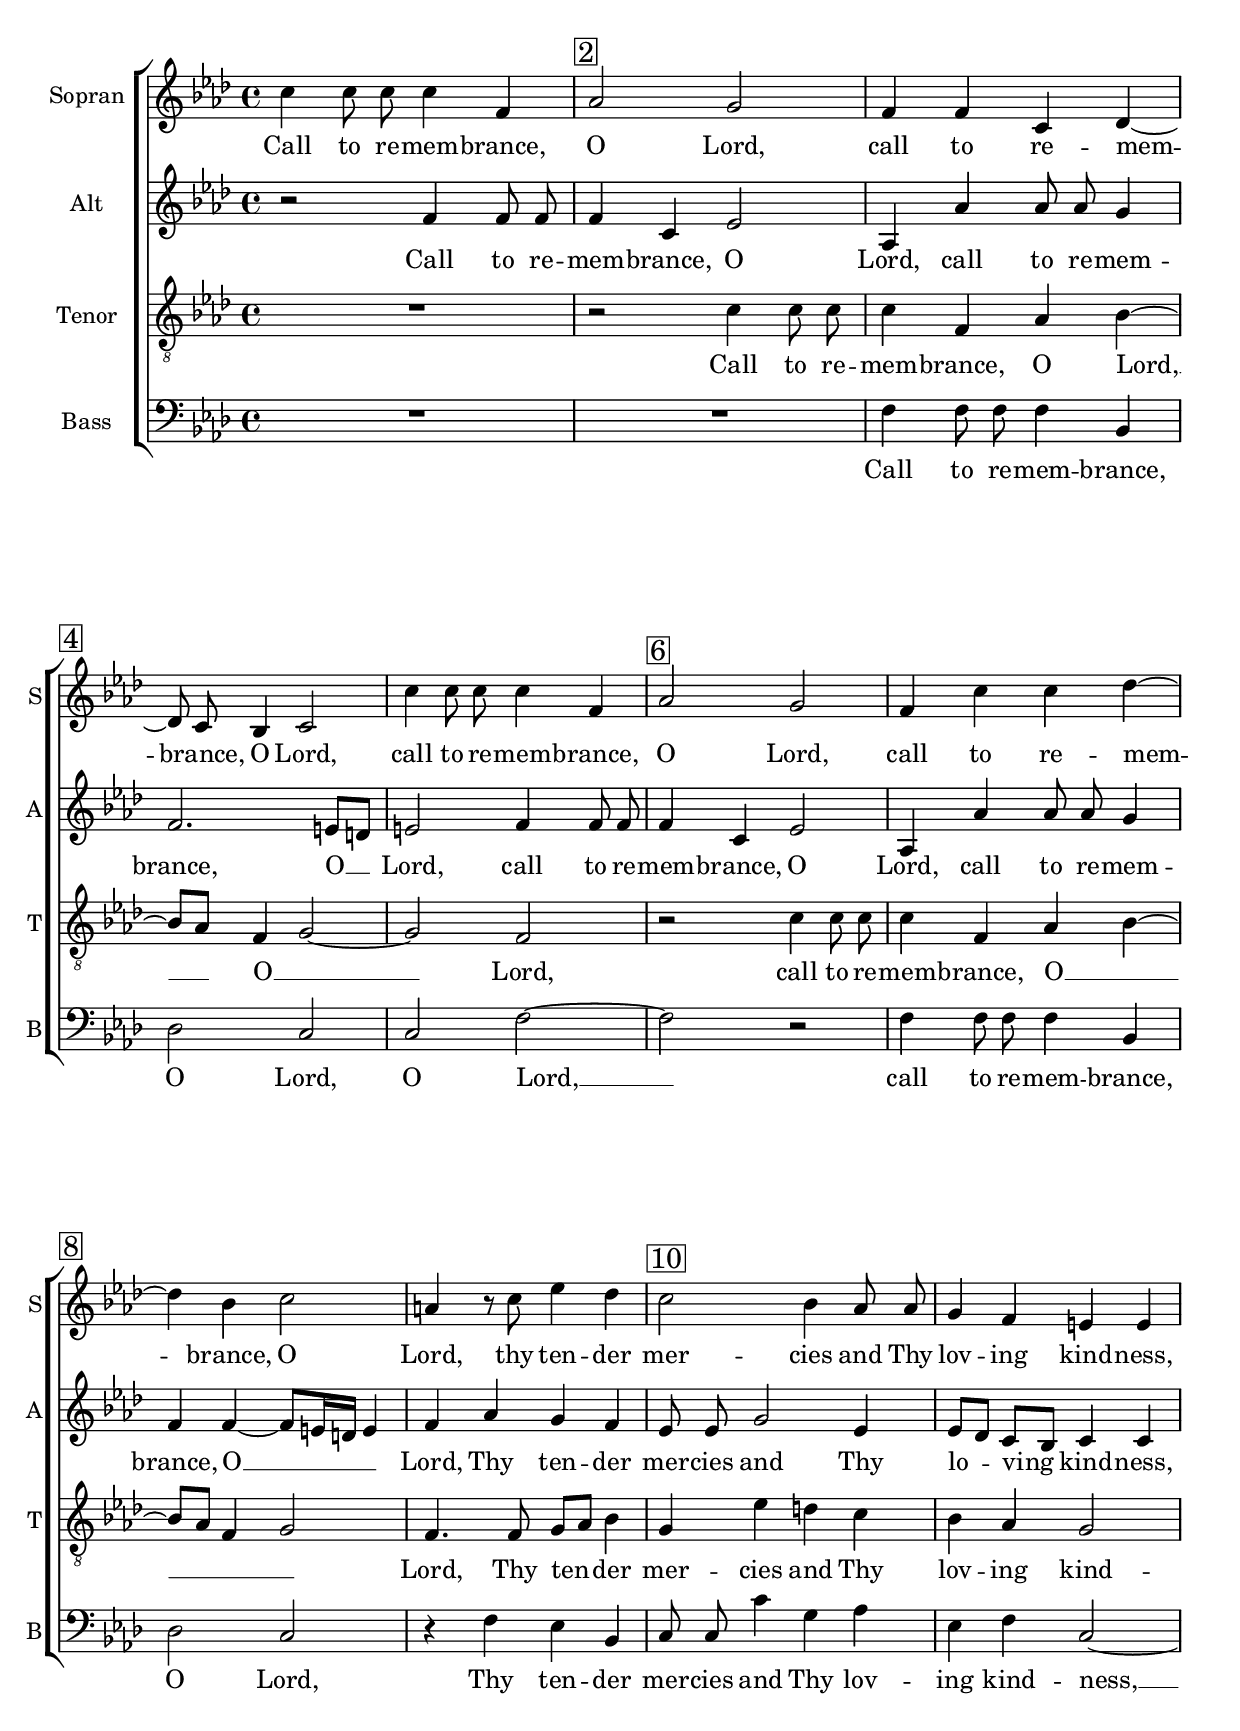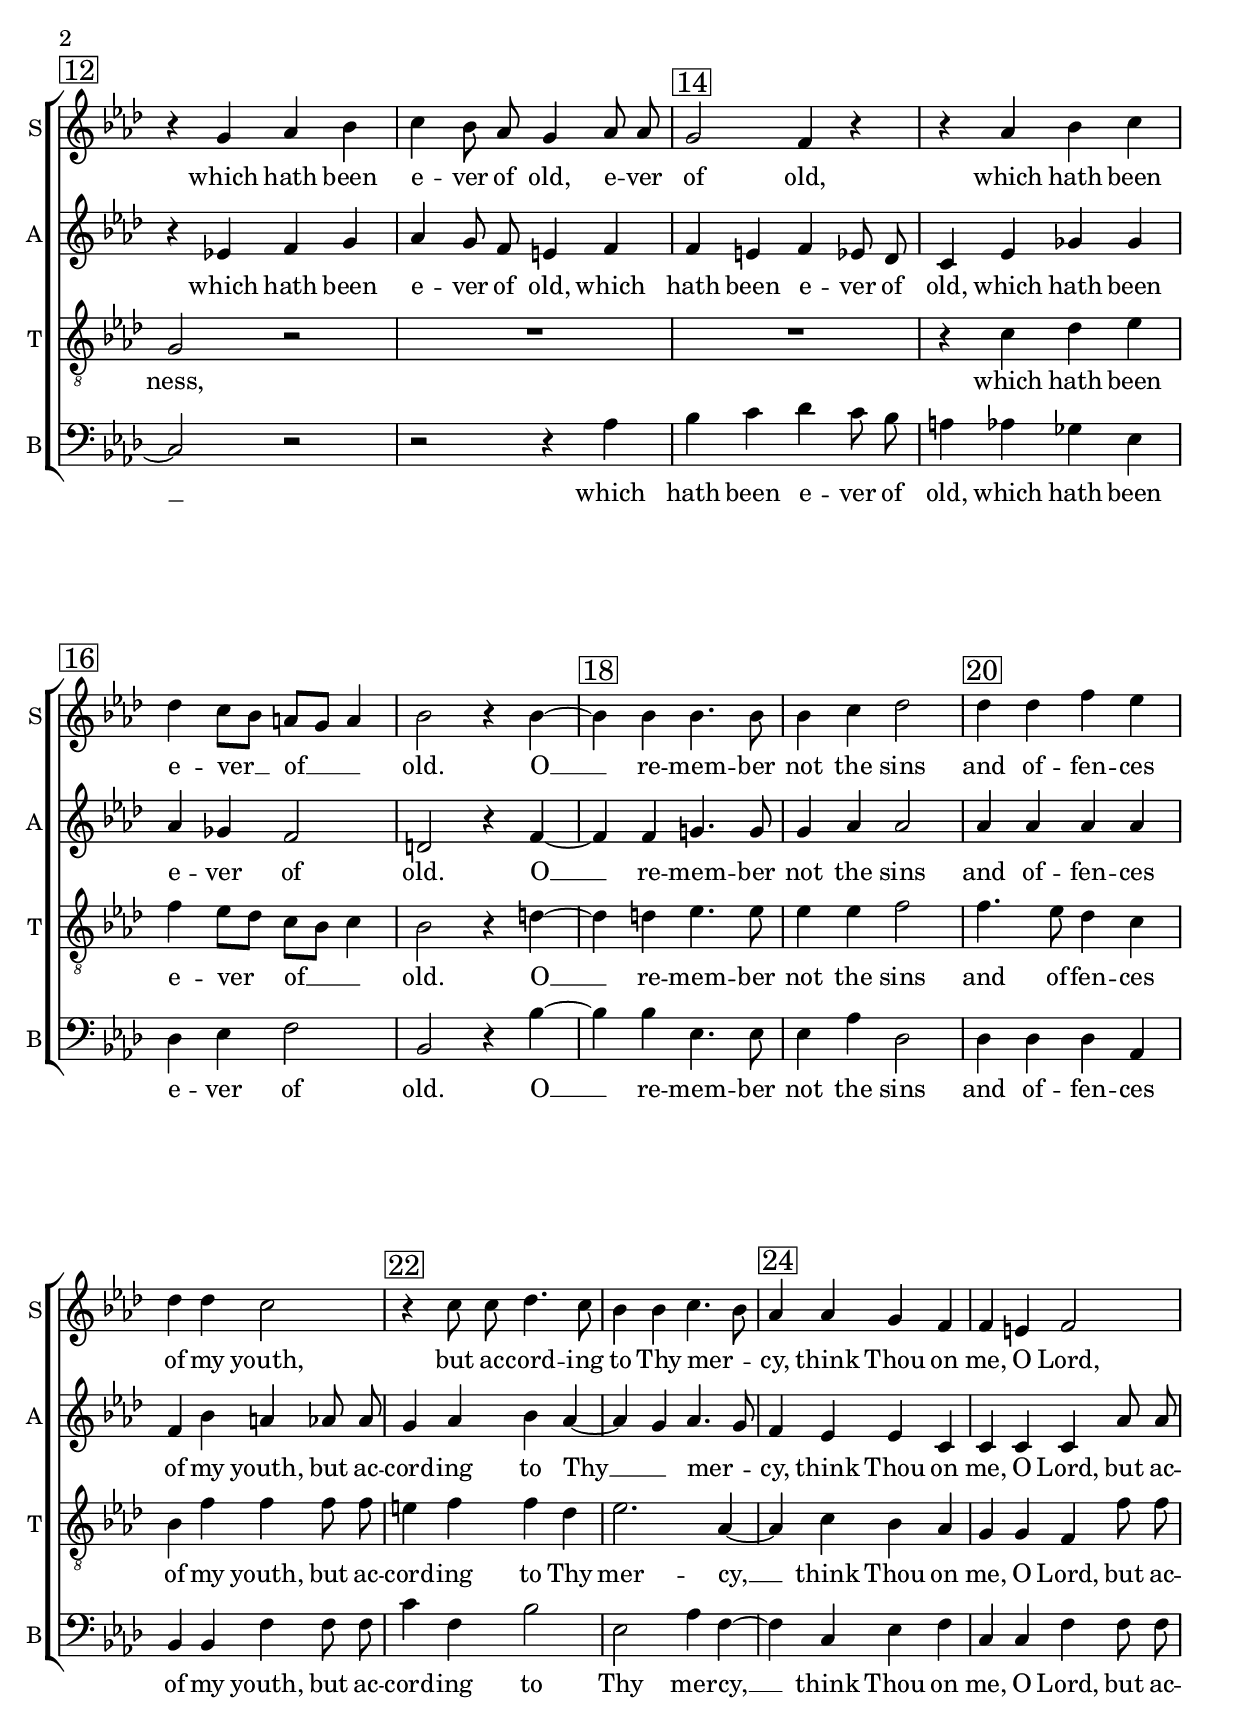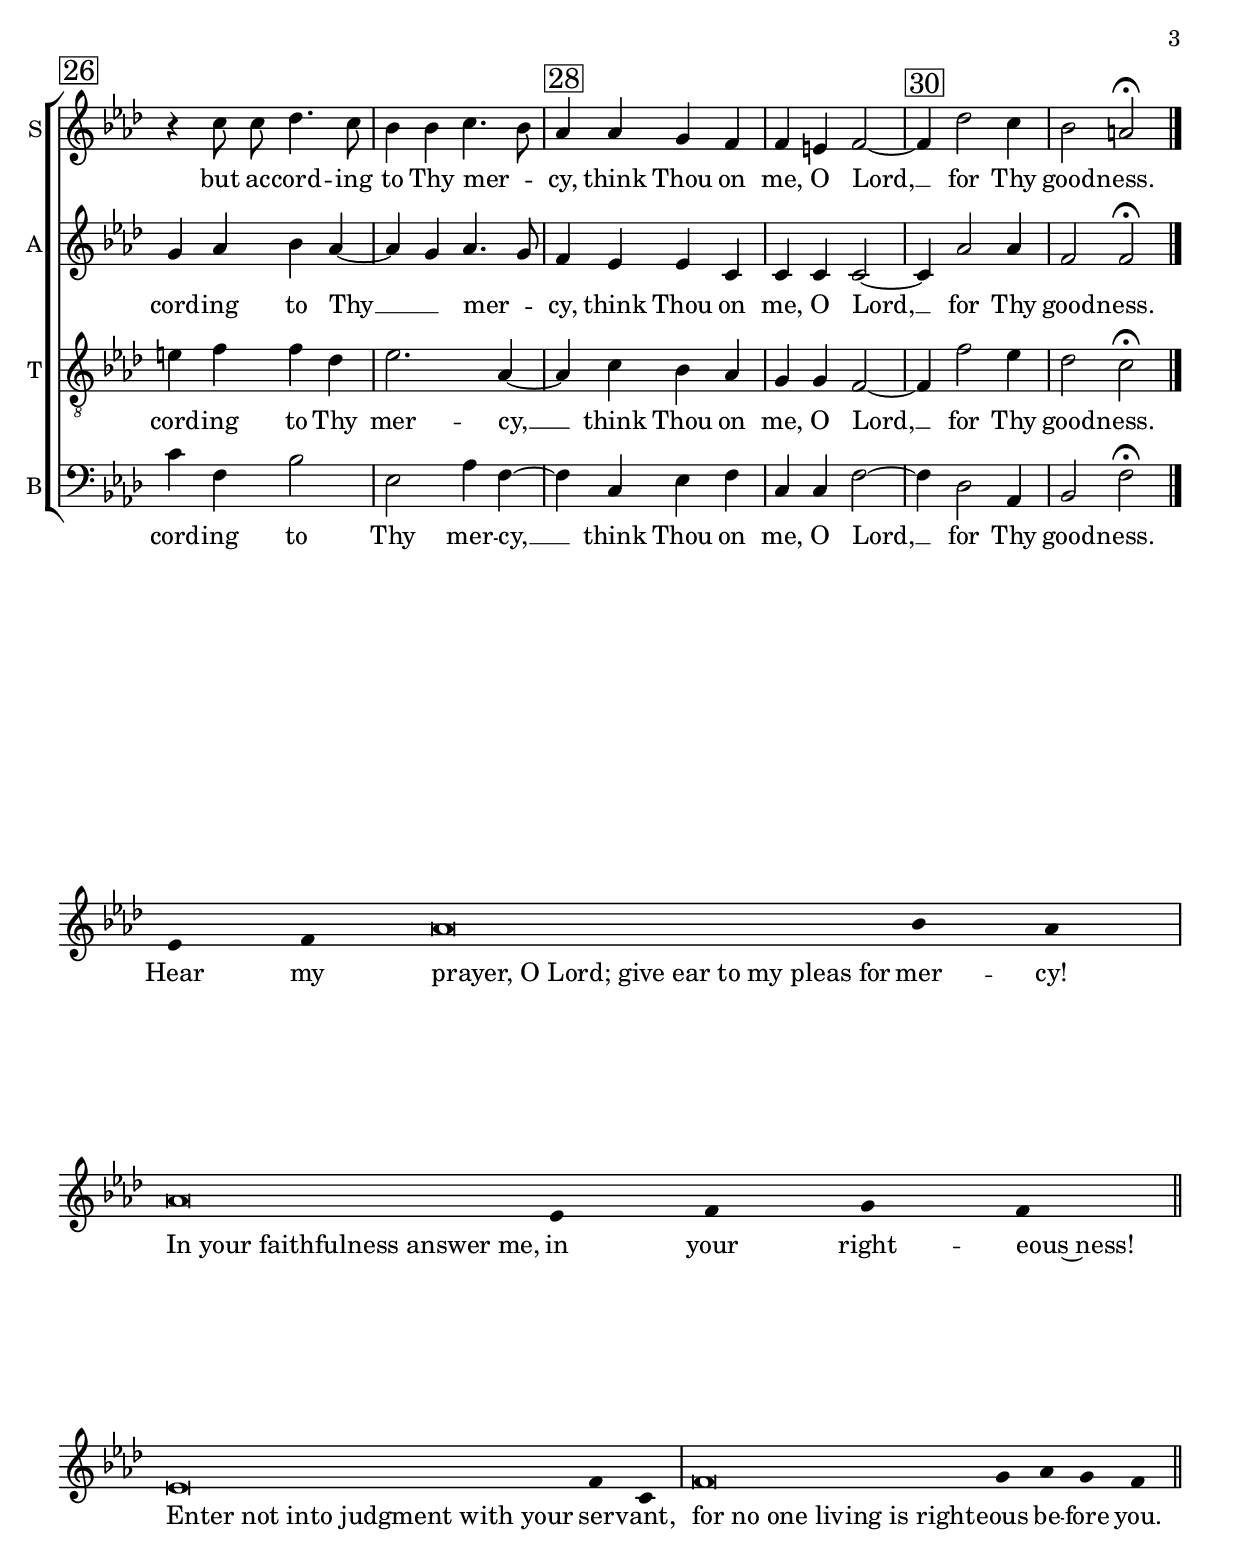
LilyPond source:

\version "2.18.2"

\version "2.18.2"

\version "2.18.2"

\version "2.18.2"

taktstil = {
  \override BarNumber.outside-staff-priority = #260
  \override Score.BarNumber.break-visibility = #end-of-line-invisible
  \set Score.barNumberVisibility = #(every-nth-bar-number-visible 2)
   \override Score.BarNumber.font-size = #2

  % Draw a box round the following bar number(s)
  \override Score.BarNumber.stencil = #(make-stencil-boxer 0.1 0.25 ly:text-interface::print)
  \override Score.BarNumber.self-alignment-X = #LEFT
}

kurzhalsein = {
  \override Stem.length-fraction = #(magstep -3) 
}

kurzhalsaus = {
  \revert Stem.length-fraction
}




Sopran=\relative c'' {
  \taktstil
  \key f \minor
  \autoBeamOff
  c4 c8 c c4 f, | aes2 g | f4 f c des~ | des8 c bes4 c2 | c'4 c8 c c4 f,
  aes2 g | f4 c' c des~ | des bes c2 | a4 r8 c ees4 des | c2 bes4 aes8 aes |
  g4 f e e | r g aes bes | c bes8 aes g4 aes8 aes | g2 f4 r | r aes bes c |
  des c8[ bes ] a[ g] a4 | bes2 r4 bes~ | bes bes bes4. bes8 | bes4 c des2 | des4 des f ees |
  des des c2 | r4 c8 c des4. c8 | bes4 bes c4. bes8 | aes4 aes g f | f e f2 |
  r4 c'8 c des4. c8 | bes4 bes c4. bes8 | aes4 aes g f | f e f2~ | f4 des'2 c4 | bes2 a \fermata
}

Alt=\relative c' {
  \key f \minor
  \autoBeamOff
  r2 f4 f8 f | f4 c ees2 | aes,4 aes' aes8 aes g4 | f2. e8[ d] | e2 f4 f8 f
  f4 c ees2 | aes,4 aes'4 aes8 aes g4 | f f~ f8[ e16 d] e4 | f4 aes g f | ees8 ees g2 ees4 |
  ees8[ des] c[ bes] c4 c | r4 ees! f g | aes g8 f e4 f | f e f ees8 des | c4 ees ges ges |
  aes ges f2 | d r4 f~ | f f g!4. g8 | g4 aes aes2 | aes4 aes aes aes |
  f bes a aes8 aes | g4 aes bes aes~ | aes g aes4. g8 | f4 ees ees c | c c c aes'8 aes |
  g4 aes bes aes~ | aes g aes4. g8 | f4 ees ees c | c c c2~ | c4 aes'2 aes4 f2 f \fermata
}

Tenor=\relative c' {
  \key f \minor
  \autoBeamOff
  R1 | r2 c4 c8 c | c4 f,4 aes bes~ | bes8[ aes] f4 g2~ | g f |
  r2  c'4 c8 c | c4 f, aes bes~ | bes8[ aes] f4 g2 | f4. f8 g[ aes] bes4 | g ees' d c |
  bes4 aes g2 | g  r2 |
  R1 | R | r4 c des ees |
  f ees8[ des] c[ bes] c4 | bes2 r4 d~ | d d ees4. ees8 | ees4 ees f2 | f4. ees8 des4 c |
  bes f' f f8 f | e4 f f des | ees2. aes,4~ | aes c bes aes | g g f f'8 f |
  e4 f f des | ees2. aes,4~ | aes c bes aes | g g f2~ | f4 f'2 ees4 | des2 c \fermata |
}

Bass=\relative c {
  \key f \minor
  \autoBeamOff
  R1 | R | 
  f4 f8 f f4 bes, | des2 c | c f2~
  f r | f4 f8 f f4 bes, | des2 c | r4 f ees bes | c8 c c'4 g aes |
  ees f c2~ | c r | r r4 aes' | bes c des c8 bes | a4 aes ges ees |
  des ees f2 | bes, r4 bes'~ | bes bes ees,4. ees8 | ees4 aes des,2 | des4 des des aes |
  bes bes f' f8 f | c'4 f, bes2 | ees, aes4 f~ | f c ees f | c c f f8 f |
  c'4 f, bes2 | ees,2 aes4 f~ | f c ees f | c c f2~ | f4 des2 aes4 | bes2 f' \fermata
  \bar "|."
}

textSopran=\lyricmode {
  Call to re -- mem -- brance, O Lord, call to re -- mem -- -- brance, O Lord, call to re -- mem -- brance,
  O Lord, call to re -- mem -- brance, O Lord, thy ten -- der mer -- cies and Thy
  lov -- ing kind -- ness, which hath been e -- ver of old, e -- ver of old, which hath been
  e -- ver __ of __ _ old. O __ re -- mem -- ber not the sins and of -- fen -- ces
  of my youth, but ac -- cord -- ing to Thy mer -- _ cy, think Thou on me, O Lord,
  but ac -- cord -- ing to Thy mer -- _ cy, think Thou on me, O Lord, __ for Thy good -- ness.
}

textAlt=\lyricmode {
  Call to re -- mem -- brance, O Lord, call to re -- mem -- brance, O __ Lord, call to re --
  mem -- brance, O Lord, call to re -- mem -- brance, O __ _  Lord, Thy ten -- der mer -- cies and  Thy
  lo -- ving kind -- ness, which hath been e -- ver of old, which hath been e -- ver of old, which hath been
  e -- ver of old. O __ re -- mem -- ber not the sins and of -- fen -- ces
  of my youth, but ac -- cord -- ing to Thy __ _ mer -- _ cy, think Thou on me, O Lord, but ac --
  cord -- ing to Thy __ _ mer -- _ cy, think Thou on me, O Lord, __ for Thy good -- ness.
}

textTenor=\lyricmode {
  Call to re -- mem -- brance, O Lord, __ O __ _ Lord,
  call to re -- mem -- brance, O __ _ _ _ Lord, Thy ten -- der mer -- cies and Thy
  lov -- ing kind -- ness, which hath been e -- ver of __ _ old. O __ re -- mem -- ber not the sins and of -- fen -- ces
  of my youth, but ac -- cord -- ing to Thy mer -- cy, __ think Thou on me, O Lord, but ac --
  cord -- ing to Thy mer -- cy, __ think Thou on me, O Lord, __ for Thy good -- ness.
}

textBass=\lyricmode {
  Call to re -- mem -- brance, O Lord, O Lord, __
  call to re -- mem -- brance, O Lord, Thy ten -- der mer -- cies and Thy lov --
  ing kind -- ness, __ which hath been e -- ver of old, which hath been
  e -- ver of old. O __ re -- mem -- ber not the sins and of -- fen -- ces
  of my youth, but ac -- cord -- ing to Thy mer -- cy, __ think Thou on me, O Lord, but ac --
  cord -- ing to Thy mer -- cy, __ think Thou on me, O Lord, __ for Thy good -- ness.
}

scoreRemembranceFarrant = {
  \new ChoirStaff<<
    \new Staff <<
      \set Staff.instrumentName = "Sopran"
      \set Staff.shortInstrumentName = "S"
      \new Voice="v1" {
        \clef "treble"
        \Sopran
      }
      \new Lyrics \lyricsto "v1" {\textSopran}
    >>
    \new Staff <<
      \set Staff.instrumentName = "Alt"
      \set Staff.shortInstrumentName = "A"
      \new Voice="v2" {
        \clef "treble"
        \Alt
      }
      \new Lyrics \lyricsto "v2" {\textAlt}
    >>
    \new Staff <<
      \set Staff.instrumentName = "Tenor"
      \set Staff.shortInstrumentName = "T"
      \new Voice="v3" {
        \clef "G_8"
        \Tenor
      }
      \new Lyrics \lyricsto "v3" {\textTenor}
    >>
    \new Staff <<
      \set Staff.instrumentName = "Bass"
      \set Staff.shortInstrumentName = "B"
      \new Voice="v4" {
        \clef "bass"
        \Bass
      }
      \new Lyrics \lyricsto "v4" {\textBass}
    >>
  >>
}


\version "2.18.2" 
 copyrightRemembranceFarrant = \markup {  }
 persoenlichesExemplarRemembranceFarrant = \markup {  }
 subSubTitleRemembranceFarrant = \markup {  }
beistrichUntertitel = \markup { }




\score {
  \header {
    title="Call to remembrance"
    composer="Richard Farrant (~1525–1580)"
    subsubtitle = \subSubTitleRemembranceFarrant
  }
  \scoreRemembranceFarrant
}




\score {
  \relative ees' {
    \key f\minor
    \set Score.timing = ##f
    \omit Staff.TimeSignature
    \hide Stem
    ees4 f aes\breve bes4 aes \bar "|"
    aes\breve ees4 f g f \bar "||"
    
    ees\breve f4 c \bar "|"
    f\breve g4 aes g f
    \bar "||"
  }
  \addlyrics {
    Hear my 
    \once \override LyricText.self-alignment-X = #LEFT 
    "prayer, O Lord; give ear to my pleas for" mer -- cy!
    \once \override LyricText.self-alignment-X = #LEFT 
    "In your faithfulness answer me," 
    in your 
    right -- 
    \once \override LyricText.self-alignment-X = #LEFT 
    eous~ness!
    
    \once \override LyricText.self-alignment-X = #LEFT 
    "Enter not into judgment with your" ser -- vant, 
    \once \override LyricText.self-alignment-X = #LEFT 
    "for no one living is right" -- eous be -- fore you.
  }
  \layout {
    indent = 0\cm
    ragged-right = ##f
  }
}

%Teach me to do your will, for you are my God! Let your good Spirit lead me on level ground!
%11 For your name’s sake, O Lord, preserve my life! In your righteousness bring my soul out of trouble!